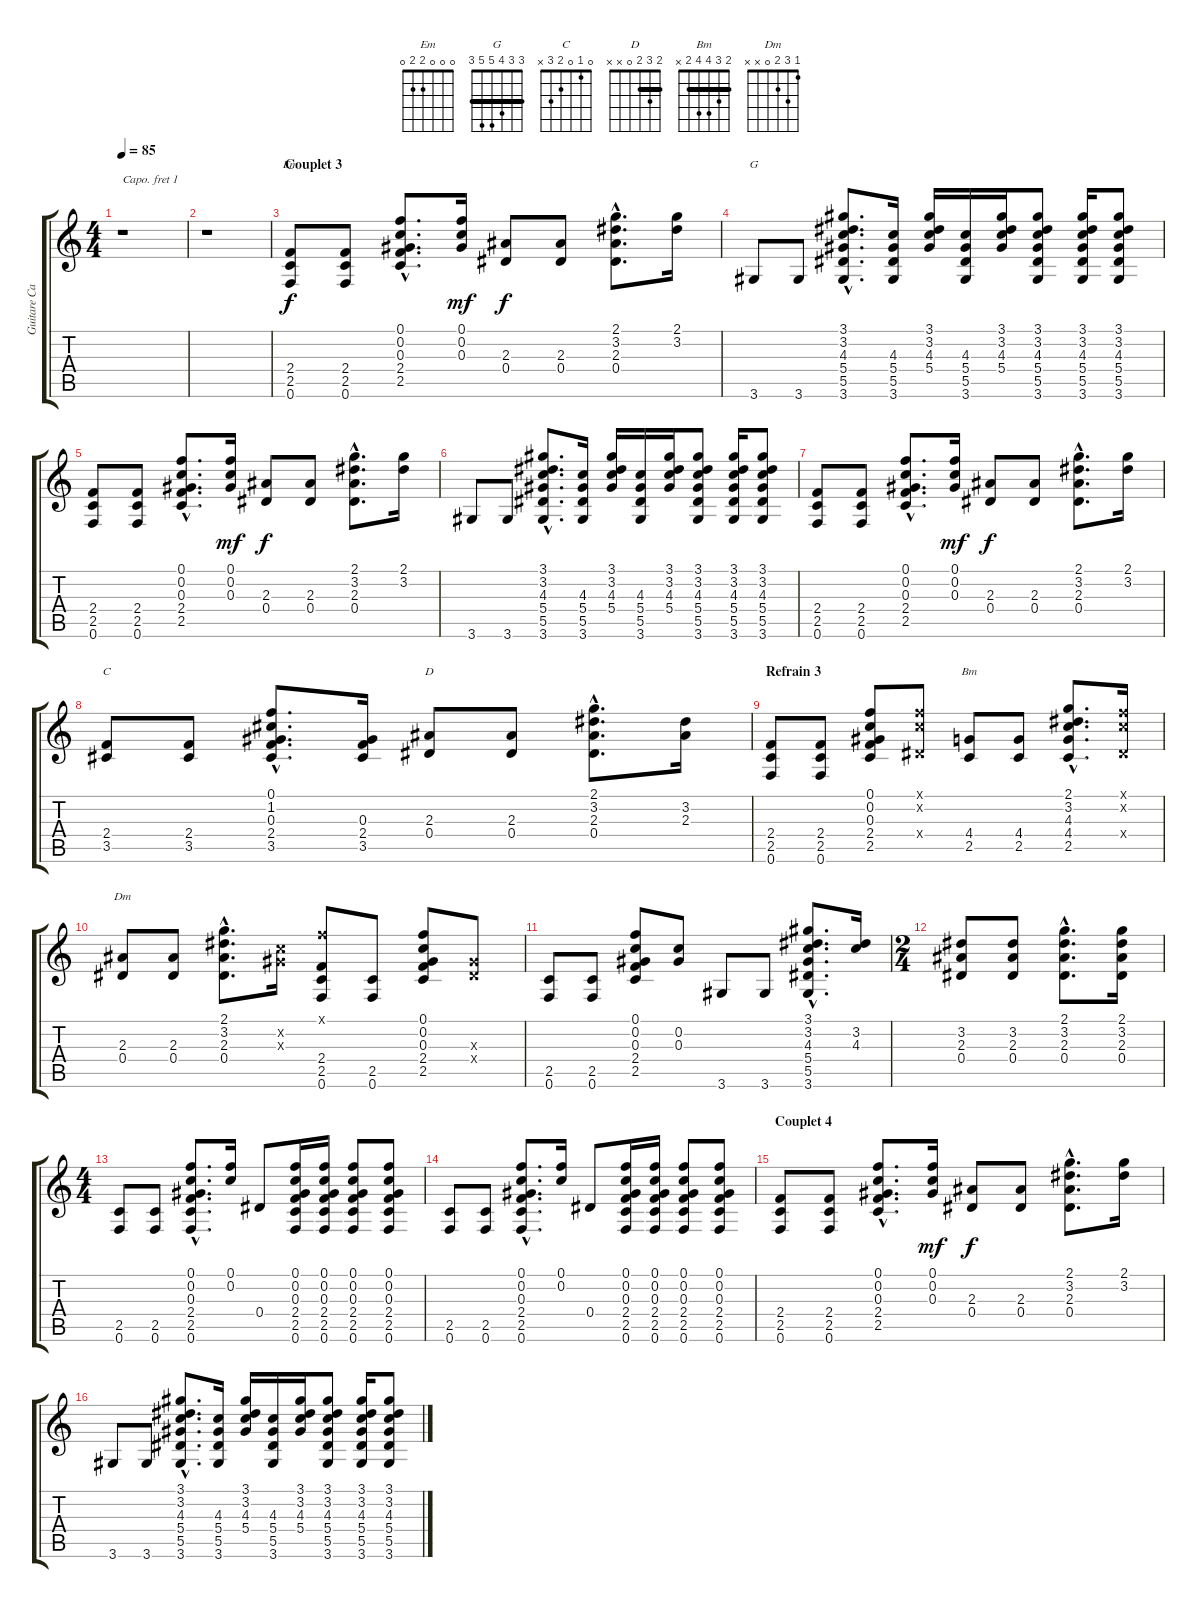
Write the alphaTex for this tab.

\track ("Guitare Capo 1" "Guitare Ca") {instrument acousticguitarsteel}
\staff {score tabs}
\capo 1
\tuning (E4 B3 G3 D3 A2 E2) {hide}
\chord ("Em" 0 0 0 2 2 0)
\chord ("G" 3 3 4 5 5 3) {barre 3}
\chord ("C" 0 1 0 2 3 x)
\chord ("D" 2 3 2 0 x x) {barre 2}
\chord ("Bm" 2 3 4 4 2 x) {barre 2}
\chord ("Dm" 1 3 2 0 x x)
\ts (4 4)
\tempo 85
\clef g2
\ks c
r.1{dy f} |
r.1 |
\section ("" "Couplet 3")
(2.4 2.5 0.6).8{ch "Em"} (2.4 2.5 0.6).8 (0.1{hac} 0.2{hac} 0.3{hac} 2.4{hac} 2.5{hac}).8{d} (0.1 0.2 0.3).16{dy mf} (2.3 0.4).8{dy f} (2.3 0.4).8 (2.1{hac} 3.2{hac} 2.3{hac} 0.4{hac}).8{d} (2.1 3.2).16 |
3.6.8{ch "G"} 3.6.8 (3.1{hac} 3.2{hac} 4.3{hac} 5.4{hac} 5.5{hac} 3.6{hac}).8{d} (4.3 5.4 5.5 3.6).16 (3.1 3.2 4.3 5.4).16 (4.3 5.4 5.5 3.6).16 (3.1 3.2 4.3 5.4).16 (3.1 3.2 4.3 5.4 5.5 3.6).8 (3.1 3.2 4.3 5.4 5.5 3.6).16 (3.1 3.2 4.3 5.4 5.5 3.6).8 |
(2.4 2.5 0.6).8 (2.4 2.5 0.6).8 (0.1{hac} 0.2{hac} 0.3{hac} 2.4{hac} 2.5{hac}).8{d} (0.1 0.2 0.3).16{dy mf} (2.3 0.4).8{dy f} (2.3 0.4).8 (2.1{hac} 3.2{hac} 2.3{hac} 0.4{hac}).8{d} (2.1 3.2).16 |
3.6.8 3.6.8 (3.1{hac} 3.2{hac} 4.3{hac} 5.4{hac} 5.5{hac} 3.6{hac}).8{d} (4.3 5.4 5.5 3.6).16 (3.1 3.2 4.3 5.4).16 (4.3 5.4 5.5 3.6).16 (3.1 3.2 4.3 5.4).16 (3.1 3.2 4.3 5.4 5.5 3.6).8 (3.1 3.2 4.3 5.4 5.5 3.6).16 (3.1 3.2 4.3 5.4 5.5 3.6).8 |
(2.4 2.5 0.6).8 (2.4 2.5 0.6).8 (0.1{hac} 0.2{hac} 0.3{hac} 2.4{hac} 2.5{hac}).8{d} (0.1 0.2 0.3).16{dy mf} (2.3 0.4).8{dy f} (2.3 0.4).8 (2.1{hac} 3.2{hac} 2.3{hac} 0.4{hac}).8{d} (2.1 3.2).16 |
(2.4 3.5).8{ch "C"} (2.4 3.5).8 (0.1{hac} 1.2{hac} 0.3{hac} 2.4{hac} 3.5{hac}).8{d} (0.3 2.4 3.5).16 (2.3 0.4).8{ch "D"} (2.3 0.4).8 (2.1{hac} 3.2{hac} 2.3{hac} 0.4{hac}).8{d} (3.2 2.3).16 |
\section ("" "Refrain 3")
(2.4 2.5 0.6).8 (2.4 2.5 0.6).8 (0.1 0.2 0.3 2.4 2.5).8 (0.1{x} 0.2{x} 0.4{x}).8 (4.4 2.5).8{ch "Bm"} (4.4 2.5).8 (2.1{hac} 3.2{hac} 4.3{hac} 4.4{hac} 2.5{hac}).8{d} (0.1{x} 0.2{x} 0.4{x}).16 |
(2.3 0.4).8{ch "Dm"} (2.3 0.4).8 (2.1{hac} 3.2{hac} 2.3{hac} 0.4{hac}).8{d} (0.2{x} 0.3{x}).16 (0.1{x} 2.4 2.5 0.6).8 (2.5 0.6).8 (0.1 0.2 0.3 2.4 2.5).8 (0.3{x} 0.4{x}).8 |
(2.5 0.6).8 (2.5 0.6).8 (0.1 0.2 0.3 2.4 2.5).8 (0.2 0.3).8 3.6.8 3.6.8 (3.1{hac} 3.2{hac} 4.3{hac} 5.4{hac} 5.5{hac} 3.6{hac}).8{d} (3.2 4.3).16 |
\ts (2 4)
(3.2 2.3 0.4).8 (3.2 2.3 0.4).8 (2.1{hac} 3.2{hac} 2.3{hac} 0.4{hac}).8{d} (2.1 3.2 2.3 0.4).16 |
\ts (4 4)
(2.5 0.6).8 (2.5 0.6).8 (0.1{hac} 0.2{hac} 0.3{hac} 2.4{hac} 2.5{hac} 0.6{hac}).8{d} (0.1 0.2).16 0.4.8 (0.1 0.2 0.3 2.4 2.5 0.6).16 (0.1 0.2 0.3 2.4 2.5 0.6).16 (0.1 0.2 0.3 2.4 2.5 0.6).8 (0.1 0.2 0.3 2.4 2.5 0.6).8 |
(2.5 0.6).8 (2.5 0.6).8 (0.1{hac} 0.2{hac} 0.3{hac} 2.4{hac} 2.5{hac} 0.6{hac}).8{d} (0.1 0.2).16 0.4.8 (0.1 0.2 0.3 2.4 2.5 0.6).16 (0.1 0.2 0.3 2.4 2.5 0.6).16 (0.1 0.2 0.3 2.4 2.5 0.6).8 (0.1 0.2 0.3 2.4 2.5 0.6).8 |
\section ("" "Couplet 4")
(2.4 2.5 0.6).8 (2.4 2.5 0.6).8 (0.1{hac} 0.2{hac} 0.3{hac} 2.4{hac} 2.5{hac}).8{d} (0.1 0.2 0.3).16{dy mf} (2.3 0.4).8{dy f} (2.3 0.4).8 (2.1{hac} 3.2{hac} 2.3{hac} 0.4{hac}).8{d} (2.1 3.2).16 |
3.6.8 3.6.8 (3.1{hac} 3.2{hac} 4.3{hac} 5.4{hac} 5.5{hac} 3.6{hac}).8{d} (4.3 5.4 5.5 3.6).16 (3.1 3.2 4.3 5.4).16 (4.3 5.4 5.5 3.6).16 (3.1 3.2 4.3 5.4).16 (3.1 3.2 4.3 5.4 5.5 3.6).8 (3.1 3.2 4.3 5.4 5.5 3.6).16 (3.1 3.2 4.3 5.4 5.5 3.6).8
